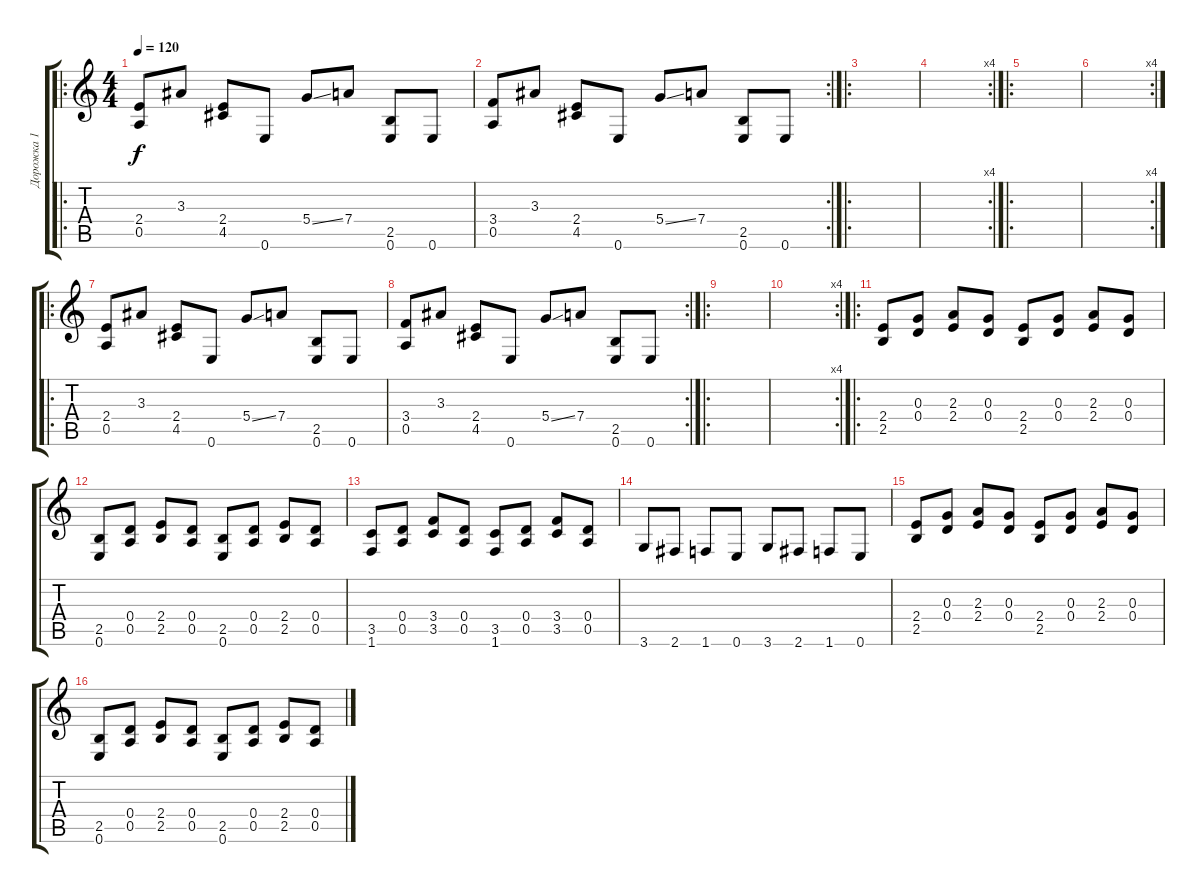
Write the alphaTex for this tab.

\track ("Дорожка 1" "Дорожка 1") {instrument distortionguitar}
\staff {score tabs}
\tuning (E4 B3 G3 D3 A2 E2) {hide}
\ro
\ts (4 4)
\tempo 120
\clef g2
\ks c
(2.4 0.5).8{dy f} 3.3.8 (2.4 4.5).8 0.6.8 5.4{ss}.8 7.4.8 (2.5 0.6).8 0.6.8 |
\rc 2
(3.4 0.5).8 3.3.8 (2.4 4.5).8 0.6.8 5.4{ss}.8 7.4.8 (2.5 0.6).8 0.6.8 |
\ro
|
\rc 4
|
\ro
|
\rc 4
|
\ro
(2.4 0.5).8 3.3.8 (2.4 4.5).8 0.6.8 5.4{ss}.8 7.4.8 (2.5 0.6).8 0.6.8 |
\rc 2
(3.4 0.5).8 3.3.8 (2.4 4.5).8 0.6.8 5.4{ss}.8 7.4.8 (2.5 0.6).8 0.6.8 |
\ro
|
\rc 4
|
\ro
(2.4 2.5).8 (0.3 0.4).8 (2.3 2.4).8 (0.3 0.4).8 (2.4 2.5).8 (0.3 0.4).8 (2.3 2.4).8 (0.3 0.4).8 |
(2.5 0.6).8 (0.4 0.5).8 (2.4 2.5).8 (0.4 0.5).8 (2.5 0.6).8 (0.4 0.5).8 (2.4 2.5).8 (0.4 0.5).8 |
(3.5 1.6).8 (0.4 0.5).8 (3.4 3.5).8 (0.4 0.5).8 (3.5 1.6).8 (0.4 0.5).8 (3.4 3.5).8 (0.4 0.5).8 |
3.6.8 2.6.8 1.6.8 0.6.8 3.6.8 2.6.8 1.6.8 0.6.8 |
(2.4 2.5).8 (0.3 0.4).8 (2.3 2.4).8 (0.3 0.4).8 (2.4 2.5).8 (0.3 0.4).8 (2.3 2.4).8 (0.3 0.4).8 |
(2.5 0.6).8 (0.4 0.5).8 (2.4 2.5).8 (0.4 0.5).8 (2.5 0.6).8 (0.4 0.5).8 (2.4 2.5).8 (0.4 0.5).8
